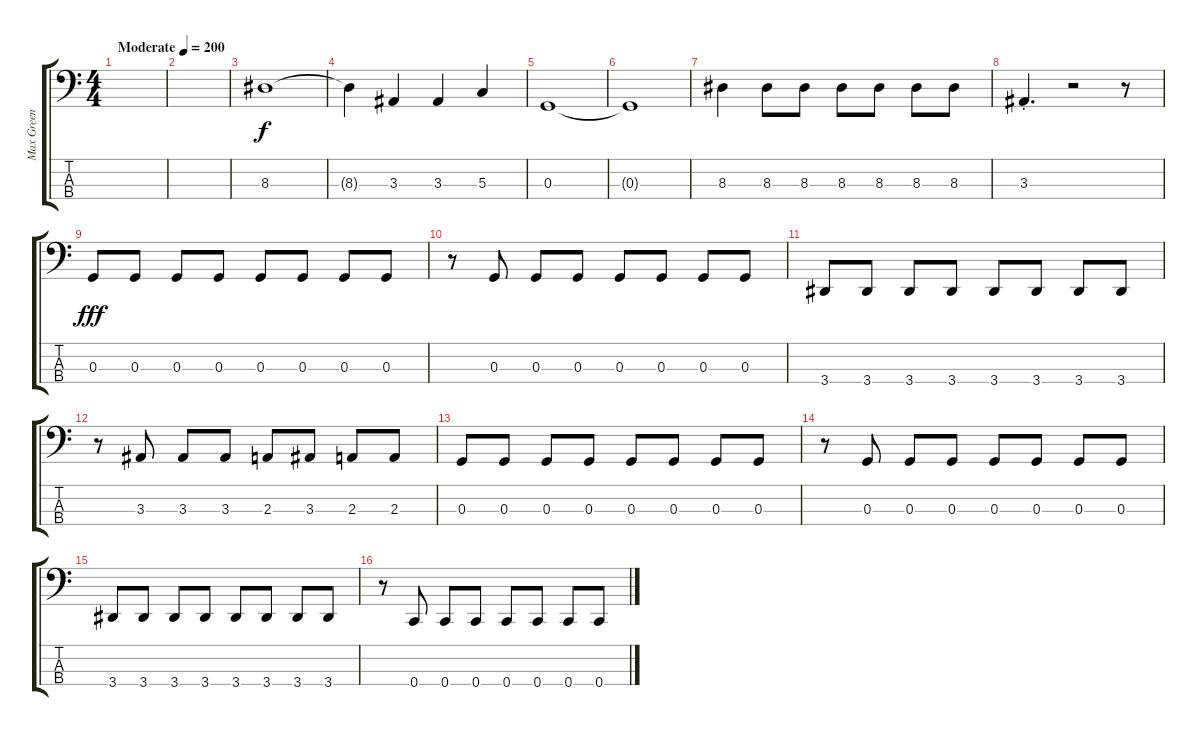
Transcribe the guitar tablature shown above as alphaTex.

\track ("Max Green" "Max Green") {instrument electricbassfinger}
\staff {score tabs}
\tuning (F2 C2 G1 C1) {hide}
\ts (4 4)
\tempo (200 "Moderate")
\clef f4
\ks c
|
|
8.3.1 |
8.3{t}.4 3.3.4 3.3.4 5.3.4 |
0.3.1 |
0.3{t}.1 |
8.3.4 8.3.8 8.3.8 8.3.8 8.3.8 8.3.8 8.3.8 |
3.3{st}.4{d} r.2 r.8 |
0.3.8{dy fff} 0.3.8 0.3.8 0.3.8 0.3.8 0.3.8 0.3.8 0.3.8 |
r.8 0.3.8 0.3.8 0.3.8 0.3.8 0.3.8 0.3.8 0.3.8 |
3.4.8 3.4.8 3.4.8 3.4.8 3.4.8 3.4.8 3.4.8 3.4.8 |
r.8 3.3.8 3.3.8 3.3.8 2.3.8 3.3.8 2.3.8 2.3.8 |
0.3.8 0.3.8 0.3.8 0.3.8 0.3.8 0.3.8 0.3.8 0.3.8 |
r.8 0.3.8 0.3.8 0.3.8 0.3.8 0.3.8 0.3.8 0.3.8 |
3.4.8 3.4.8 3.4.8 3.4.8 3.4.8 3.4.8 3.4.8 3.4.8 |
r.8 0.4.8 0.4.8 0.4.8 0.4.8 0.4.8 0.4.8 0.4.8
